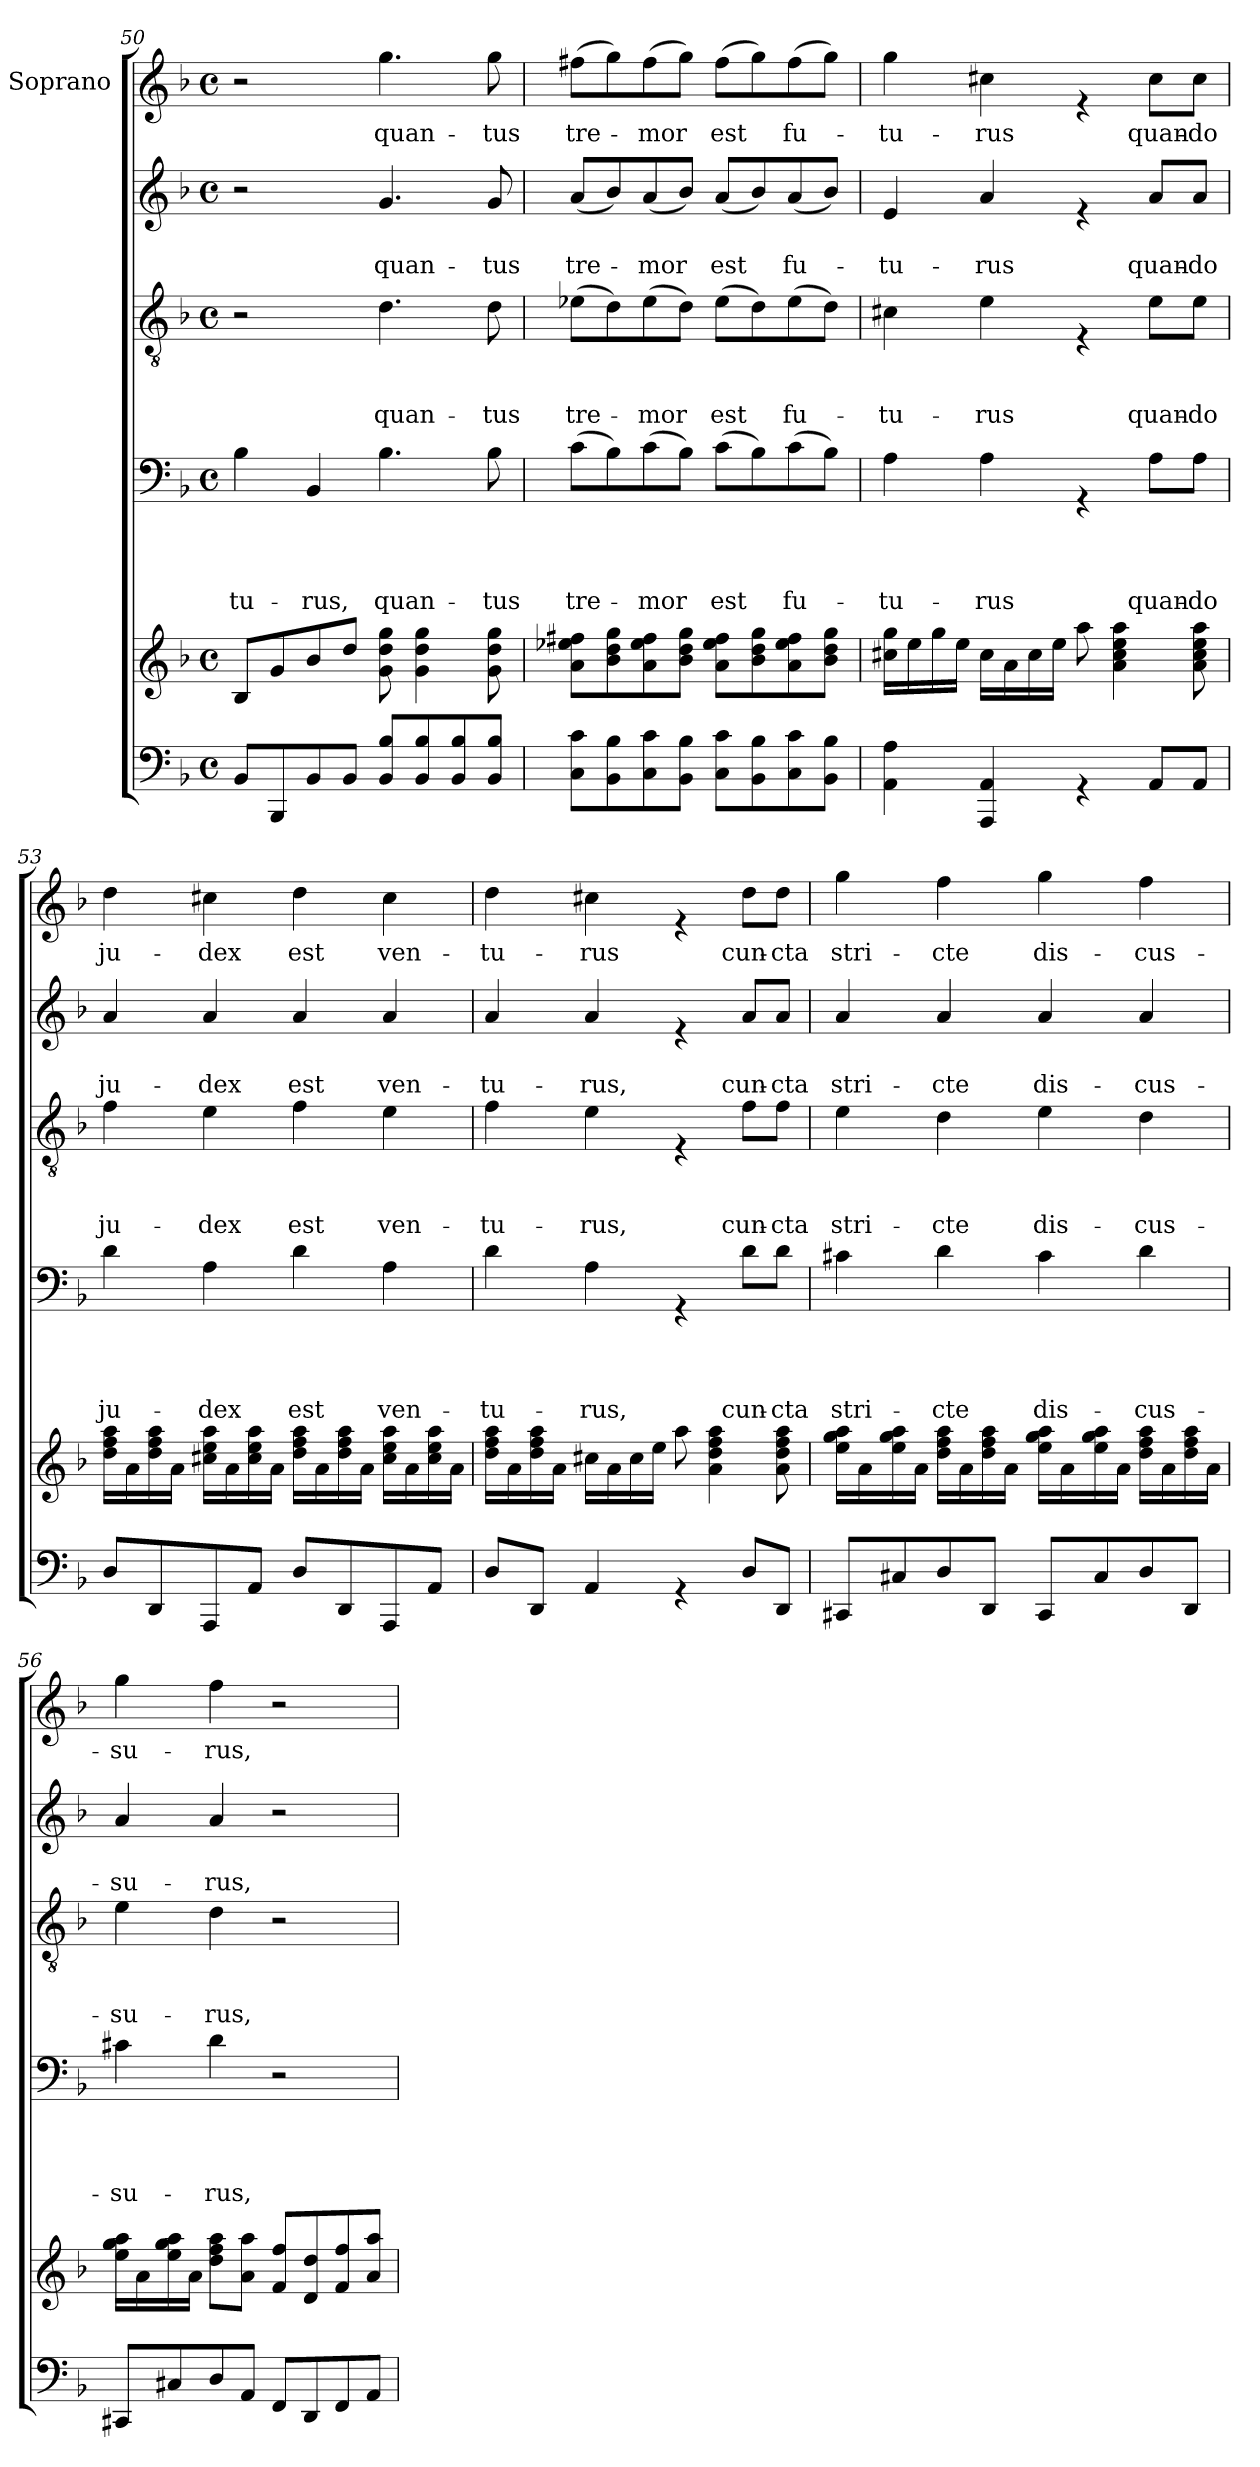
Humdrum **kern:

**kern	**kern	**kern	**text	**text	**text	**text	**kern	**text	**text	**text	**kern	**text	**text	**kern	**text
*part6	*part5	*part4	*part4	*part4	*part4	*part4	*part3	*part3	*part3	*part3	*part2	*part2	*part2	*part1	*part1
*staff6	*staff5	*staff4	*staff4	*staff4	*staff4	*staff4	*staff3	*staff3	*staff3	*staff3	*staff2	*staff2	*staff2	*staff1	*staff1
*	*	*	*	*	*	*	*	*	*	*	*	*	*	*I"Soprano	*
*clefF4	*clefG2	*clefF4	*	*	*	*	*clefGv2	*	*	*	*clefG2	*	*	*clefG2	*
*k[b-]	*k[b-]	*k[b-]	*	*	*	*	*k[b-]	*	*	*	*k[b-]	*	*	*k[b-]	*
*F:	*F:	*F:	*	*	*	*	*F:	*	*	*	*F:	*	*	*F:	*
*M4/4	*M4/4	*M4/4	*	*	*	*	*M4/4	*	*	*	*M4/4	*	*	*M4/4	*
*met(c)	*met(c)	*met(c)	*	*	*	*	*met(c)	*	*	*	*met(c)	*	*	*met(c)	*
=50	=50	=50	=50	=50	=50	=50	=50	=50	=50	=50	=50	=50	=50	=50	=50
!	!	!	!	!	!	!LO:LY:b	!	!	!	!	!	!	!	!	!
8BB-/L	8B-/L	4B-\	.	.	.	-tu-	2r	.	.	.	2r	.	.	2r	.
8BBB-/	8g/	.	.	.	.	.	.	.	.	.	.	.	.	.	.
!	!	!	!	!	!	!LO:LY:b	!	!	!	!	!	!	!	!	!
8BB-/	8b-/	4BB-/	.	.	.	-rus,	.	.	.	.	.	.	.	.	.
8BB-/J	8dd/J	.	.	.	.	.	.	.	.	.	.	.	.	.	.
!	!	!	!	!	!	!LO:LY:b	!	!	!	!LO:LY:b	!	!	!LO:LY:b	!	!LO:LY:b
8BB-/ 8B-/L	8g\ 8dd\ 8gg\	4.B-\	.	.	.	quan-	4.d\	.	.	quan-	4.g/	.	quan-	4.gg\	quan-
8BB-/ 8B-/	4g\ 4dd\ 4gg\	.	.	.	.	.	.	.	.	.	.	.	.	.	.
8BB-/ 8B-/	.	.	.	.	.	.	.	.	.	.	.	.	.	.	.
!	!	!	!	!	!	!LO:LY:b	!	!	!	!LO:LY:b	!	!	!LO:LY:b	!	!LO:LY:b
8BB-/ 8B-/J	8g\ 8dd\ 8gg\	8B-\	.	.	.	-tus	8d\	.	.	-tus	8g/	.	-tus	8gg\	-tus
!!LO:PB:g=z
=51	=51	=51	=51	=51	=51	=51	=51	=51	=51	=51	=51	=51	=51	=51	=51
!	!	!	!	!	!	!LO:LY:b	!	!	!	!LO:LY:b	!	!	!LO:LY:b	!	!LO:LY:b
8C\ 8c\L	8a\ 8ee-X\ 8ff#X\L	(>8c\L	.	.	.	tre-	(>8e-X\L	.	.	tre-	(<8a/L	.	tre-	(>8ff#X\L	tre-
8BB-\ 8B-\	8b-\ 8dd\ 8gg\	8B-\)	.	.	.	.	8d\)	.	.	.	8b-/)	.	.	8gg\)	.
!	!	!	!	!	!	!LO:LY:b	!	!	!	!LO:LY:b	!	!	!LO:LY:b	!	!LO:LY:b
8C\ 8c\	8a\ 8ee-\ 8ff#\	(>8c\	.	.	.	-mor	(>8e-\	.	.	-mor	(<8a/	.	-mor	(>8ff#\	-mor
8BB-\ 8B-\J	8b-\ 8dd\ 8gg\J	8B-\J)	.	.	.	.	8d\J)	.	.	.	8b-/J)	.	.	8gg\J)	.
!	!	!	!	!	!	!LO:LY:b	!	!	!	!LO:LY:b	!	!	!LO:LY:b	!	!LO:LY:b
8C\ 8c\L	8a\ 8ee-\ 8ff#\L	(>8c\L	.	.	.	est	(>8e-\L	.	.	est	(<8a/L	.	est	(>8ff#\L	est
8BB-\ 8B-\	8b-\ 8dd\ 8gg\	8B-\)	.	.	.	.	8d\)	.	.	.	8b-/)	.	.	8gg\)	.
!	!	!	!	!	!	!LO:LY:b	!	!	!	!LO:LY:b	!	!	!LO:LY:b	!	!LO:LY:b
8C\ 8c\	8a\ 8ee-\ 8ff#\	(>8c\	.	.	.	fu-	(>8e-\	.	.	fu-	(<8a/	.	fu-	(>8ff#\	fu-
8BB-\ 8B-\J	8b-\ 8dd\ 8gg\J	8B-\J)	.	.	.	.	8d\J)	.	.	.	8b-/J)	.	.	8gg\J)	.
=52	=52	=52	=52	=52	=52	=52	=52	=52	=52	=52	=52	=52	=52	=52	=52
!	!	!	!	!	!	!LO:LY:b	!	!	!	!LO:LY:b	!	!	!LO:LY:b	!	!LO:LY:b
4AA\ 4A\	16cc#X\ 16gg\LL	4A\	.	.	.	-tu-	4c#X\	.	.	-tu-	4e/	.	-tu-	4gg\	-tu-
.	16ee\	.	.	.	.	.	.	.	.	.	.	.	.	.	.
.	16gg\	.	.	.	.	.	.	.	.	.	.	.	.	.	.
.	16ee\JJ	.	.	.	.	.	.	.	.	.	.	.	.	.	.
!	!	!	!	!	!	!LO:LY:b	!	!	!	!LO:LY:b	!	!	!LO:LY:b	!	!LO:LY:b
4AAA/ 4AA/	16cc#\LL	4A\	.	.	.	-rus	4e\	.	.	-rus	4a/	.	-rus	4cc#X\	-rus
.	16a\	.	.	.	.	.	.	.	.	.	.	.	.	.	.
.	16cc#\	.	.	.	.	.	.	.	.	.	.	.	.	.	.
.	16ee\JJ	.	.	.	.	.	.	.	.	.	.	.	.	.	.
4rGG	8aa\	4rGG	.	.	.	.	4rE	.	.	.	4re	.	.	4re	.
.	4a\ 4cc#\ 4ee\ 4aa\	.	.	.	.	.	.	.	.	.	.	.	.	.	.
!	!	!	!	!	!	!LO:LY:b	!	!	!	!LO:LY:b	!	!	!LO:LY:b	!	!LO:LY:b
8AA/L	.	8A\L	.	.	.	quan-	8e\L	.	.	quan-	8a/L	.	quan-	8cc#\L	quan-
!	!	!	!	!	!	!LO:LY:b	!	!	!	!LO:LY:b	!	!	!LO:LY:b	!	!LO:LY:b
8AA/J	8a\ 8cc#\ 8ee\ 8aa\	8A\J	.	.	.	-do	8e\J	.	.	-do	8a/J	.	-do	8cc#\J	-do
=53	=53	=53	=53	=53	=53	=53	=53	=53	=53	=53	=53	=53	=53	=53	=53
!	!	!	!	!	!	!LO:LY:b	!	!	!	!LO:LY:b	!	!	!LO:LY:b	!	!LO:LY:b
8D/L	16dd\ 16ff\ 16aa\LL	4d\	.	.	.	ju-	4f\	.	.	ju-	4a/	.	ju-	4dd\	ju-
.	16a\	.	.	.	.	.	.	.	.	.	.	.	.	.	.
8DD/	16dd\ 16ff\ 16aa\	.	.	.	.	.	.	.	.	.	.	.	.	.	.
.	16a\JJ	.	.	.	.	.	.	.	.	.	.	.	.	.	.
!	!	!	!	!	!	!LO:LY:b	!	!	!	!LO:LY:b	!	!	!LO:LY:b	!	!LO:LY:b
8AAA/	16cc#X\ 16ee\ 16aa\LL	4A\	.	.	.	-dex	4e\	.	.	-dex	4a/	.	-dex	4cc#X\	-dex
.	16a\	.	.	.	.	.	.	.	.	.	.	.	.	.	.
8AA/J	16cc#\ 16ee\ 16aa\	.	.	.	.	.	.	.	.	.	.	.	.	.	.
.	16a\JJ	.	.	.	.	.	.	.	.	.	.	.	.	.	.
!	!	!	!	!	!	!LO:LY:b	!	!	!	!LO:LY:b	!	!	!LO:LY:b	!	!LO:LY:b
8D/L	16dd\ 16ff\ 16aa\LL	4d\	.	.	.	est	4f\	.	.	est	4a/	.	est	4dd\	est
.	16a\	.	.	.	.	.	.	.	.	.	.	.	.	.	.
8DD/	16dd\ 16ff\ 16aa\	.	.	.	.	.	.	.	.	.	.	.	.	.	.
.	16a\JJ	.	.	.	.	.	.	.	.	.	.	.	.	.	.
!	!	!	!	!	!	!LO:LY:b	!	!	!	!LO:LY:b	!	!	!LO:LY:b	!	!LO:LY:b
8AAA/	16cc#\ 16ee\ 16aa\LL	4A\	.	.	.	ven-	4e\	.	.	ven-	4a/	.	ven-	4cc#\	ven-
.	16a\	.	.	.	.	.	.	.	.	.	.	.	.	.	.
8AA/J	16cc#\ 16ee\ 16aa\	.	.	.	.	.	.	.	.	.	.	.	.	.	.
.	16a\JJ	.	.	.	.	.	.	.	.	.	.	.	.	.	.
!!LO:LB:g=z
=54	=54	=54	=54	=54	=54	=54	=54	=54	=54	=54	=54	=54	=54	=54	=54
!	!	!	!	!	!	!LO:LY:b	!	!	!	!LO:LY:b	!	!	!LO:LY:b	!	!LO:LY:b
8D/L	16dd\ 16ff\ 16aa\LL	4d\	.	.	.	-tu-	4f\	.	.	-tu-	4a/	.	-tu-	4dd\	-tu-
.	16a\	.	.	.	.	.	.	.	.	.	.	.	.	.	.
8DD/J	16dd\ 16ff\ 16aa\	.	.	.	.	.	.	.	.	.	.	.	.	.	.
.	16a\JJ	.	.	.	.	.	.	.	.	.	.	.	.	.	.
!	!	!	!	!	!	!LO:LY:b	!	!	!	!LO:LY:b	!	!	!LO:LY:b	!	!LO:LY:b
4AA/	16cc#X\LL	4A\	.	.	.	-rus,	4e\	.	.	-rus,	4a/	.	-rus,	4cc#X\	-rus
.	16a\	.	.	.	.	.	.	.	.	.	.	.	.	.	.
.	16cc#\	.	.	.	.	.	.	.	.	.	.	.	.	.	.
.	16ee\JJ	.	.	.	.	.	.	.	.	.	.	.	.	.	.
4rGG	8aa\	4rGG	.	.	.	.	4rE	.	.	.	4re	.	.	4re	.
.	4a\ 4dd\ 4ff\ 4aa\	.	.	.	.	.	.	.	.	.	.	.	.	.	.
!	!	!	!	!	!	!LO:LY:b	!	!	!	!LO:LY:b	!	!	!LO:LY:b	!	!LO:LY:b
8D/L	.	8d\L	.	.	.	cun-	8f\L	.	.	cun-	8a/L	.	cun-	8dd\L	cun-
!	!	!	!	!	!	!LO:LY:b	!	!	!	!LO:LY:b	!	!	!LO:LY:b	!	!LO:LY:b
8DD/J	8a\ 8dd\ 8ff\ 8aa\	8d\J	.	.	.	-cta	8f\J	.	.	-cta	8a/J	.	-cta	8dd\J	-cta
=55	=55	=55	=55	=55	=55	=55	=55	=55	=55	=55	=55	=55	=55	=55	=55
!	!	!	!	!	!	!LO:LY:b	!	!	!	!LO:LY:b	!	!	!LO:LY:b	!	!LO:LY:b
8CC#X/L	16ee\ 16gg\ 16aa\LL	4c#X\	.	.	.	stri-	4e\	.	.	stri-	4a/	.	stri-	4gg\	stri-
.	16a\	.	.	.	.	.	.	.	.	.	.	.	.	.	.
8C#X/	16ee\ 16gg\ 16aa\	.	.	.	.	.	.	.	.	.	.	.	.	.	.
.	16a\JJ	.	.	.	.	.	.	.	.	.	.	.	.	.	.
!	!	!	!	!	!	!LO:LY:b	!	!	!	!LO:LY:b	!	!	!LO:LY:b	!	!LO:LY:b
8D/	16dd\ 16ff\ 16aa\LL	4d\	.	.	.	-cte	4d\	.	.	-cte	4a/	.	-cte	4ff\	-cte
.	16a\	.	.	.	.	.	.	.	.	.	.	.	.	.	.
8DD/J	16dd\ 16ff\ 16aa\	.	.	.	.	.	.	.	.	.	.	.	.	.	.
.	16a\JJ	.	.	.	.	.	.	.	.	.	.	.	.	.	.
!	!	!	!	!	!	!LO:LY:b	!	!	!	!LO:LY:b	!	!	!LO:LY:b	!	!LO:LY:b
8CC#/L	16ee\ 16gg\ 16aa\LL	4c#\	.	.	.	dis-	4e\	.	.	dis-	4a/	.	dis-	4gg\	dis-
.	16a\	.	.	.	.	.	.	.	.	.	.	.	.	.	.
8C#/	16ee\ 16gg\ 16aa\	.	.	.	.	.	.	.	.	.	.	.	.	.	.
.	16a\JJ	.	.	.	.	.	.	.	.	.	.	.	.	.	.
!	!	!	!	!	!	!LO:LY:b	!	!	!	!LO:LY:b	!	!	!LO:LY:b	!	!LO:LY:b
8D/	16dd\ 16ff\ 16aa\LL	4d\	.	.	.	-cus-	4d\	.	.	-cus-	4a/	.	-cus-	4ff\	-cus-
.	16a\	.	.	.	.	.	.	.	.	.	.	.	.	.	.
8DD/J	16dd\ 16ff\ 16aa\	.	.	.	.	.	.	.	.	.	.	.	.	.	.
.	16a\JJ	.	.	.	.	.	.	.	.	.	.	.	.	.	.
=56	=56	=56	=56	=56	=56	=56	=56	=56	=56	=56	=56	=56	=56	=56	=56
!	!	!	!	!	!	!LO:LY:b	!	!	!	!LO:LY:b	!	!	!LO:LY:b	!	!LO:LY:b
8CC#X/L	16ee\ 16gg\ 16aa\LL	4c#X\	.	.	.	-su-	4e\	.	.	-su-	4a/	.	-su-	4gg\	-su-
.	16a\	.	.	.	.	.	.	.	.	.	.	.	.	.	.
8C#X/	16ee\ 16gg\ 16aa\	.	.	.	.	.	.	.	.	.	.	.	.	.	.
.	16a\JJ	.	.	.	.	.	.	.	.	.	.	.	.	.	.
!	!	!	!	!	!	!LO:LY:b	!	!	!	!LO:LY:b	!	!	!LO:LY:b	!	!LO:LY:b
8D/	8dd\ 8ff\ 8aa\L	4d\	.	.	.	-rus,	4d\	.	.	-rus,	4a/	.	-rus,	4ff\	-rus,
8AA/J	8a\ 8aa\J	.	.	.	.	.	.	.	.	.	.	.	.	.	.
8FF/L	8f/ 8ff/L	2r	.	.	.	.	2r	.	.	.	2r	.	.	2r	.
8DD/	8d/ 8dd/	.	.	.	.	.	.	.	.	.	.	.	.	.	.
8FF/	8f/ 8ff/	.	.	.	.	.	.	.	.	.	.	.	.	.	.
8AA/J	8a/ 8aa/J	.	.	.	.	.	.	.	.	.	.	.	.	.	.
=	=	=	=	=	=	=	=	=	=	=	=	=	=	=	=
*-	*-	*-	*-	*-	*-	*-	*-	*-	*-	*-	*-	*-	*-	*-	*-
